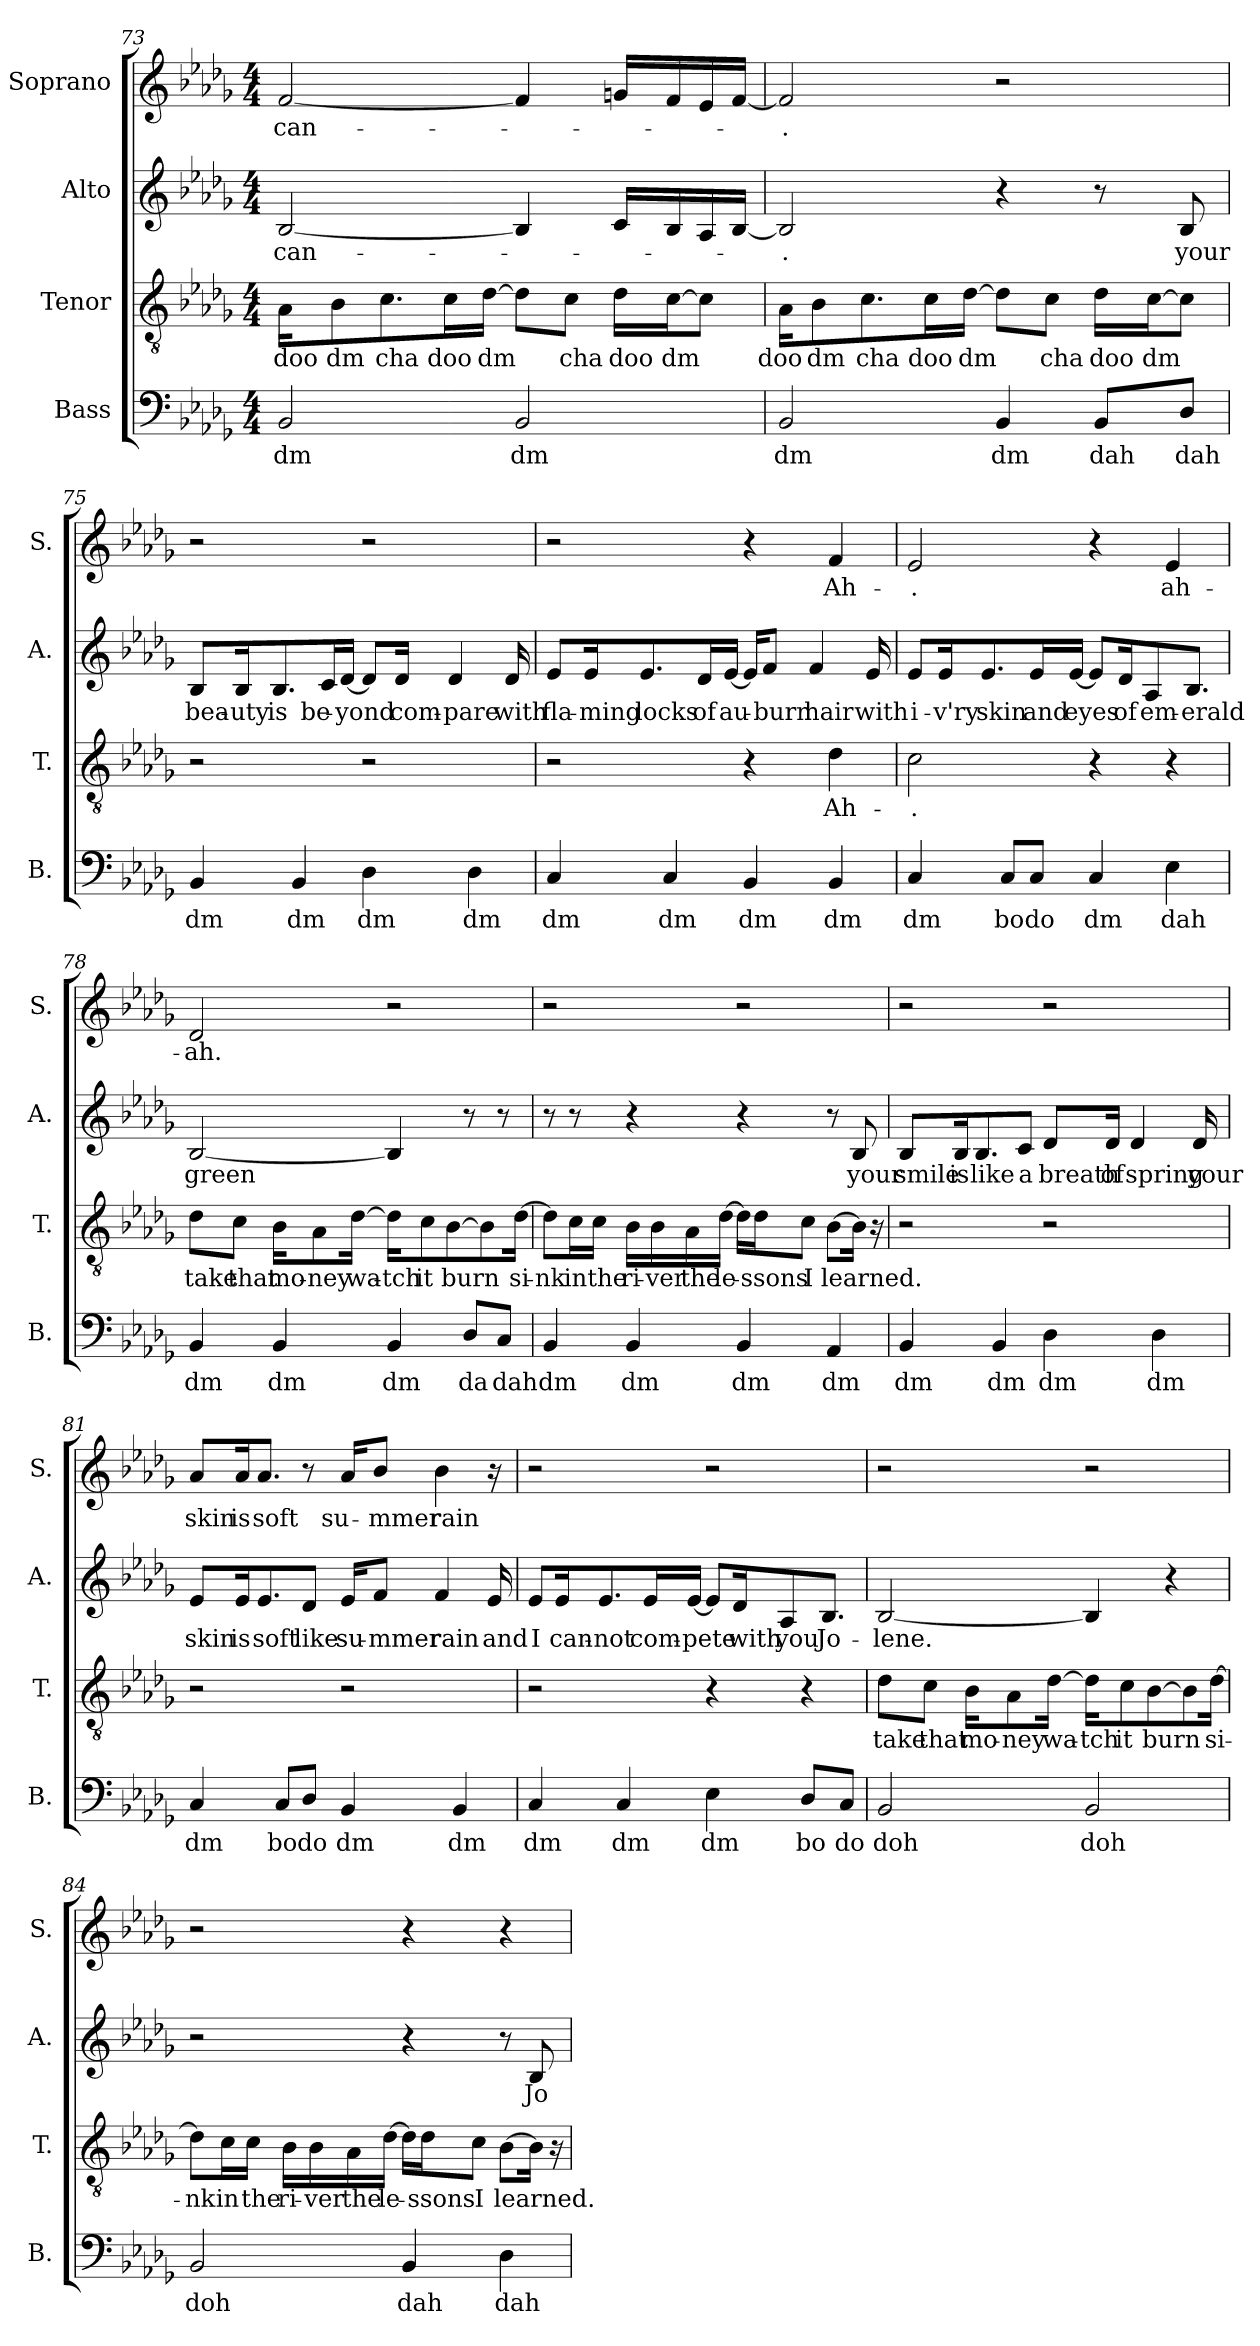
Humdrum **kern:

**kern	**text	**kern	**text	**kern	**text	**kern	**text
*part4	*part4	*part3	*part3	*part2	*part2	*part1	*part1
*staff4	*staff4	*staff3	*staff3	*staff2	*staff2	*staff1	*staff1
*I"Bass	*	*I"Tenor	*	*I"Alto	*	*I"Soprano	*
*I'B.	*	*I'T.	*	*I'A.	*	*I'S.	*
*clefF4	*	*clefGv2	*	*clefG2	*	*clefG2	*
*k[b-e-a-d-g-]	*	*k[b-e-a-d-g-]	*	*k[b-e-a-d-g-]	*	*k[b-e-a-d-g-]	*
*M4/4	*	*M4/4	*	*M4/4	*	*M4/4	*
=73	=73	=73	=73	=73	=73	=73	=73
2BB-/	dm	16A-\KL	doo	[2B-/	can-	[2f/	can-
.	.	8B-\	dm	.	.	.	.
.	.	8.c\	cha	.	.	.	.
.	.	16c\L	doo	.	.	.	.
.	.	[16d-\JJ	dm	.	.	.	.
2BB-/	dm	8d-\L]	.	4B-/]	.	4f/]	.
.	.	8c\J	cha	.	.	.	.
.	.	16d-\LL	doo	16c/LL	.	16gn/LL	.
.	.	[16c\J	dm	16B-/	.	16f/	.
.	.	8c\J]	.	16A-/	.	16e-/	.
.	.	.	.	[16B-/JJ	.	[16f/JJ	.
!!LO:PB:g=z
=74	=74	=74	=74	=74	=74	=74	=74
2BB-/	dm	16A-\KL	doo	2B-/]	-.	2f/]	-.
.	.	8B-\	dm	.	.	.	.
.	.	8.c\	cha	.	.	.	.
.	.	16c\L	doo	.	.	.	.
.	.	[16d-\JJ	dm	.	.	.	.
4BB-/	dm	8d-\L]	.	4r	.	2r	.
.	.	8c\J	cha	.	.	.	.
8BB-/L	dah	16d-\LL	doo	8r	.	.	.
.	.	[16c\J	dm	.	.	.	.
8D-/J	dah	8c\J]	.	8B-/	-your	.	.
=75	=75	=75	=75	=75	=75	=75	=75
4BB-/	dm	2r	.	8B-/L	bea-	2r	.
.	.	.	.	16B-/K	-uty	.	.
.	.	.	.	8.B-/	is	.	.
4BB-/	dm	.	.	.	.	.	.
.	.	.	.	16c/L	be-	.	.
.	.	.	.	[16d-/JJ	-yond	.	.
4D-\	dm	2r	.	8d-/L]	.	2r	.
.	.	.	.	16d-/Jk	com-	.	.
.	.	.	.	4d-/	-pare	.	.
4D-\	dm	.	.	.	.	.	.
.	.	.	.	16d-/	with	.	.
!!LO:LB:g=z
=76	=76	=76	=76	=76	=76	=76	=76
4C/	dm	2r	.	8e-/L	fla-	2r	.
.	.	.	.	16e-/K	-ming	.	.
.	.	.	.	8.e-/	locks	.	.
4C/	dm	.	.	.	.	.	.
.	.	.	.	16d-/L	of	.	.
.	.	.	.	[16e-/JJ	au-	.	.
4BB-/	dm	4r	.	16e-/KL]	.	4r	.
.	.	.	.	8f/J	-burn	.	.
.	.	.	.	4f/	hair	.	.
4BB-/	dm	4d-\	Ah-	.	.	4f/	Ah-
.	.	.	.	16e-/	with	.	.
=77	=77	=77	=77	=77	=77	=77	=77
4C/	dm	2c\	-.	8e-/L	i-	2e-/	-.
.	.	.	.	16e-/K	-v'ry	.	.
.	.	.	.	8.e-/	skin	.	.
8C/L	bo	.	.	.	.	.	.
8C/J	do	.	.	16e-/L	and	.	.
.	.	.	.	[16e-/JJ	eyes	.	.
4C/	dm	4r	.	8e-/L]	.	4r	.
.	.	.	.	16d-/K	of	.	.
.	.	.	.	8A-/	em-	.	.
4E-\	dah	4r	.	.	.	4e-/	ah-
.	.	.	.	8.B-/J	-erald	.	.
!!LO:LB:g=z
=78	=78	=78	=78	=78	=78	=78	=78
4BB-/	dm	8d-\L	take	[2B-/	green	2d-/	-ah.
.	.	8c\J	that	.	.	.	.
4BB-/	dm	16B-\KL	mo-	.	.	.	.
.	.	8A-\	-ney	.	.	.	.
.	.	[16d-\Jk	wa-	.	.	.	.
4BB-/	dm	16d-\KL]	-tch	4B-/]	.	2r	.
.	.	8c\	it	.	.	.	.
.	.	[8B-\	burn	.	.	.	.
8D-/L	da	.	.	8r	.	.	.
.	.	8B-\]	.	.	.	.	.
8C/J	dah	.	.	8r	.	.	.
.	.	[16d-\Jk	si-	.	.	.	.
=79	=79	=79	=79	=79	=79	=79	=79
4BB-/	dm	8d-\L]	-nk	8r	.	2r	.
.	.	16c\L	in	8r	.	.	.
.	.	16c\JJ	the	.	.	.	.
4BB-/	dm	16B-\LL	ri-	4r	.	.	.
.	.	16B-\	-ver	.	.	.	.
.	.	16A-\	the	.	.	.	.
.	.	[16d-\JJ	le-	.	.	.	.
4BB-/	dm	16d-\LL]	.	4r	.	2r	.
.	.	16d-\J	-ssons	.	.	.	.
.	.	8c\J	I	.	.	.	.
4AA-/	dm	[8B-\L	learned.	8r	.	.	.
.	.	16B-\Jk]	.	8B-/	your	.	.
.	.	16r	.	.	.	.	.
!!LO:PB:g=z
=80	=80	=80	=80	=80	=80	=80	=80
4BB-/	dm	2r	.	8B-/L	smile	2r	.
.	.	.	.	16B-/K	is	.	.
.	.	.	.	8.B-/	like	.	.
4BB-/	dm	.	.	.	.	.	.
.	.	.	.	8c/J	a	.	.
4D-\	dm	2r	.	8d-/L	breath	2r	.
.	.	.	.	16d-/Jk	of	.	.
.	.	.	.	4d-/	spring	.	.
4D-\	dm	.	.	.	.	.	.
.	.	.	.	16d-/	your	.	.
=81	=81	=81	=81	=81	=81	=81	=81
4C/	dm	2r	.	8e-/L	skin	8a-/L	skin
.	.	.	.	16e-/K	is	16a-/K	is
.	.	.	.	8.e-/	soft	8.a-/J	soft
8C/L	bo	.	.	.	.	.	.
8D-/J	do	.	.	8d-/J	like	8r	.
4BB-/	dm	2r	.	16e-/KL	su-	16a-/KL	su-
.	.	.	.	8f/J	-mmer	8b-/J	-mmer
.	.	.	.	4f/	rain	4b-\	rain
4BB-/	dm	.	.	.	.	.	.
.	.	.	.	16e-/	and	16r	.
!!LO:LB:g=z
=82	=82	=82	=82	=82	=82	=82	=82
4C/	dm	2r	.	8e-/L	I	2r	.
.	.	.	.	16e-/K	can-	.	.
.	.	.	.	8.e-/	-not	.	.
4C/	dm	.	.	.	.	.	.
.	.	.	.	16e-/L	com-	.	.
.	.	.	.	[16e-/JJ	-pete	.	.
4E-\	dm	4r	.	8e-/L]	.	2r	.
.	.	.	.	16d-/K	with	.	.
.	.	.	.	8A-/	you	.	.
8D-/L	bo	4r	.	.	.	.	.
.	.	.	.	8.B-/J	Jo-	.	.
8C/J	do	.	.	.	.	.	.
=83	=83	=83	=83	=83	=83	=83	=83
2BB-/	doh	8d-\L	take	[2B-/	-lene.	2r	.
.	.	8c\J	that	.	.	.	.
.	.	16B-\KL	mo-	.	.	.	.
.	.	8A-\	-ney	.	.	.	.
.	.	[16d-\Jk	wa-	.	.	.	.
2BB-/	doh	16d-\KL]	-tch	4B-/]	.	2r	.
.	.	8c\	it	.	.	.	.
.	.	[8B-\	burn	.	.	.	.
.	.	.	.	4r	.	.	.
.	.	8B-\]	.	.	.	.	.
.	.	[16d-\Jk	si-	.	.	.	.
!!LO:LB:g=z
=84	=84	=84	=84	=84	=84	=84	=84
2BB-/	doh	8d-\L]	-nk	2r	.	2r	.
.	.	16c\L	in	.	.	.	.
.	.	16c\JJ	the	.	.	.	.
.	.	16B-\LL	ri-	.	.	.	.
.	.	16B-\	-ver	.	.	.	.
.	.	16A-\	the	.	.	.	.
.	.	[16d-\JJ	le-	.	.	.	.
4BB-/	dah	16d-\LL]	.	4r	.	4r	.
.	.	16d-\J	-ssons	.	.	.	.
.	.	8c\J	I	.	.	.	.
4D-\	dah	[8B-\L	learned.	8r	.	4r	.
.	.	16B-\Jk]	.	8B-/	Jo	.	.
.	.	16r	.	.	.	.	.
=	=	=	=	=	=	=	=
*-	*-	*-	*-	*-	*-	*-	*-
